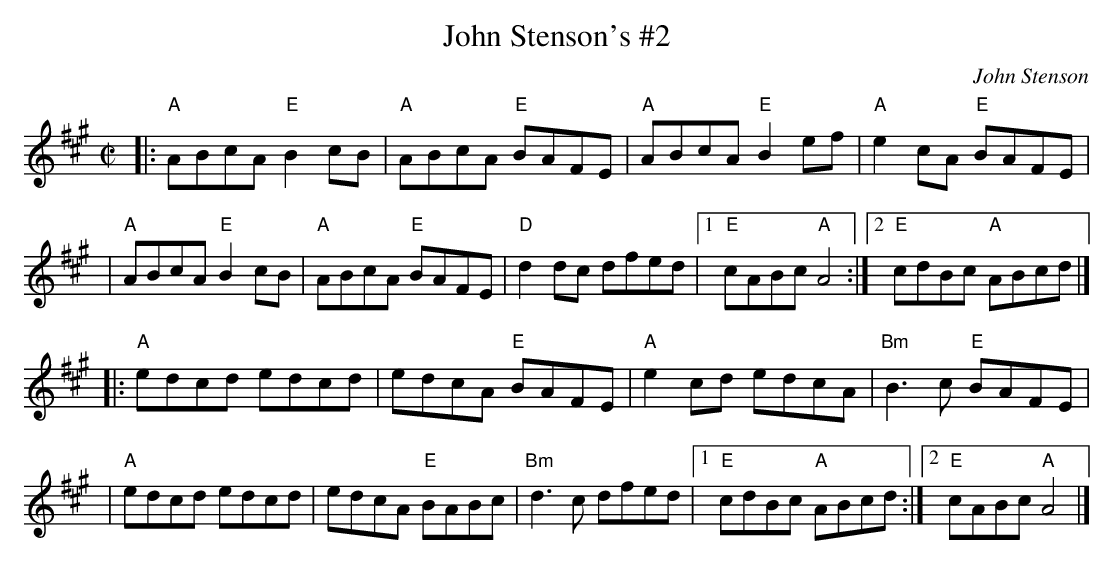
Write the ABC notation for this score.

X:1
T: John Stenson's #2
C: John Stenson
M: C|
K: A
|:"A"ABcA "E"B2cB | "A"ABcA "E"BAFE | "A"ABcA "E"B2ef |  "A"e2cA "E"BAFE  |
| "A"ABcA "E"B2cB | "A"ABcA "E"BAFE | "D"d2dc    dfed |1 "E"cABc "A"A4   :|2 "E"cdBc "A"ABcd |]
|:"A"edcd    edcd |    edcA "E"BAFE | "A"e2cd    edcA | "Bm"B3c  "E"BAFE  |
| "A"edcd    edcd |    edcA "E"BABc | "Bm"d3c    dfed |1 "E"cdBc "A"ABcd :|2 "E"cABc "A"A4 |]
